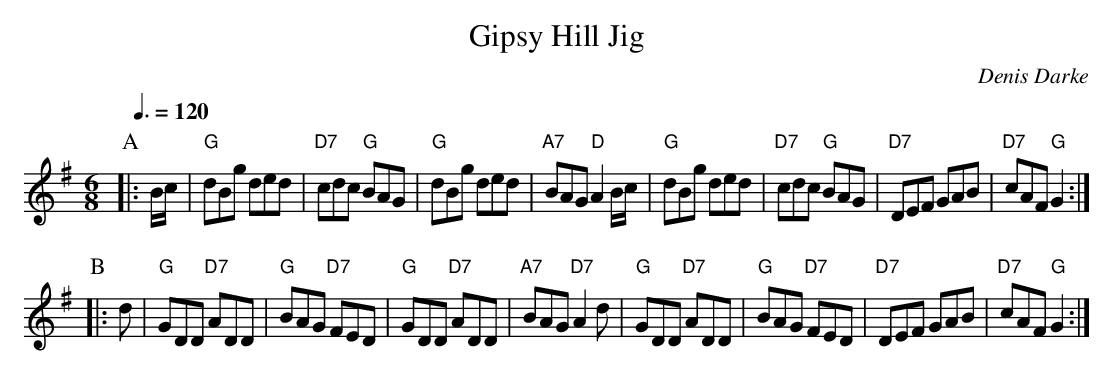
X:1
T:Gipsy Hill Jig
C:Denis Darke
L:1/8
M:6/8
Q:3/8=120
K:G
P:A
|: B/c/ | "G"dBg ded | "D7"cdc "G"BAG | "G"dBg ded | "A7"BAG "D"A2B/c/ |\
"G"dBg ded | "D7"cdc "G"BAG | "D7"DEF GAB | "D7"cAF "G"G2 :|
P:B
|: d | "G"GDD "D7"ADD | "G"BAG "D7"FED | "G"GDD "D7"ADD | "A7"BAG "D7"A2d |\
"G"GDD "D7"ADD | "G"BAG "D7"FED | "D7"DEF GAB | "D7"cAF "G"G2 :|
